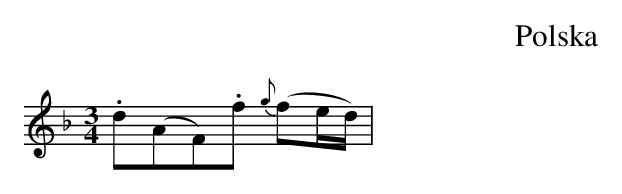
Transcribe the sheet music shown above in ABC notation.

X:1
T:Polska
M:3/4
L:1/8
K:Dm
.d(AF).f {g}(fe/d/)|
